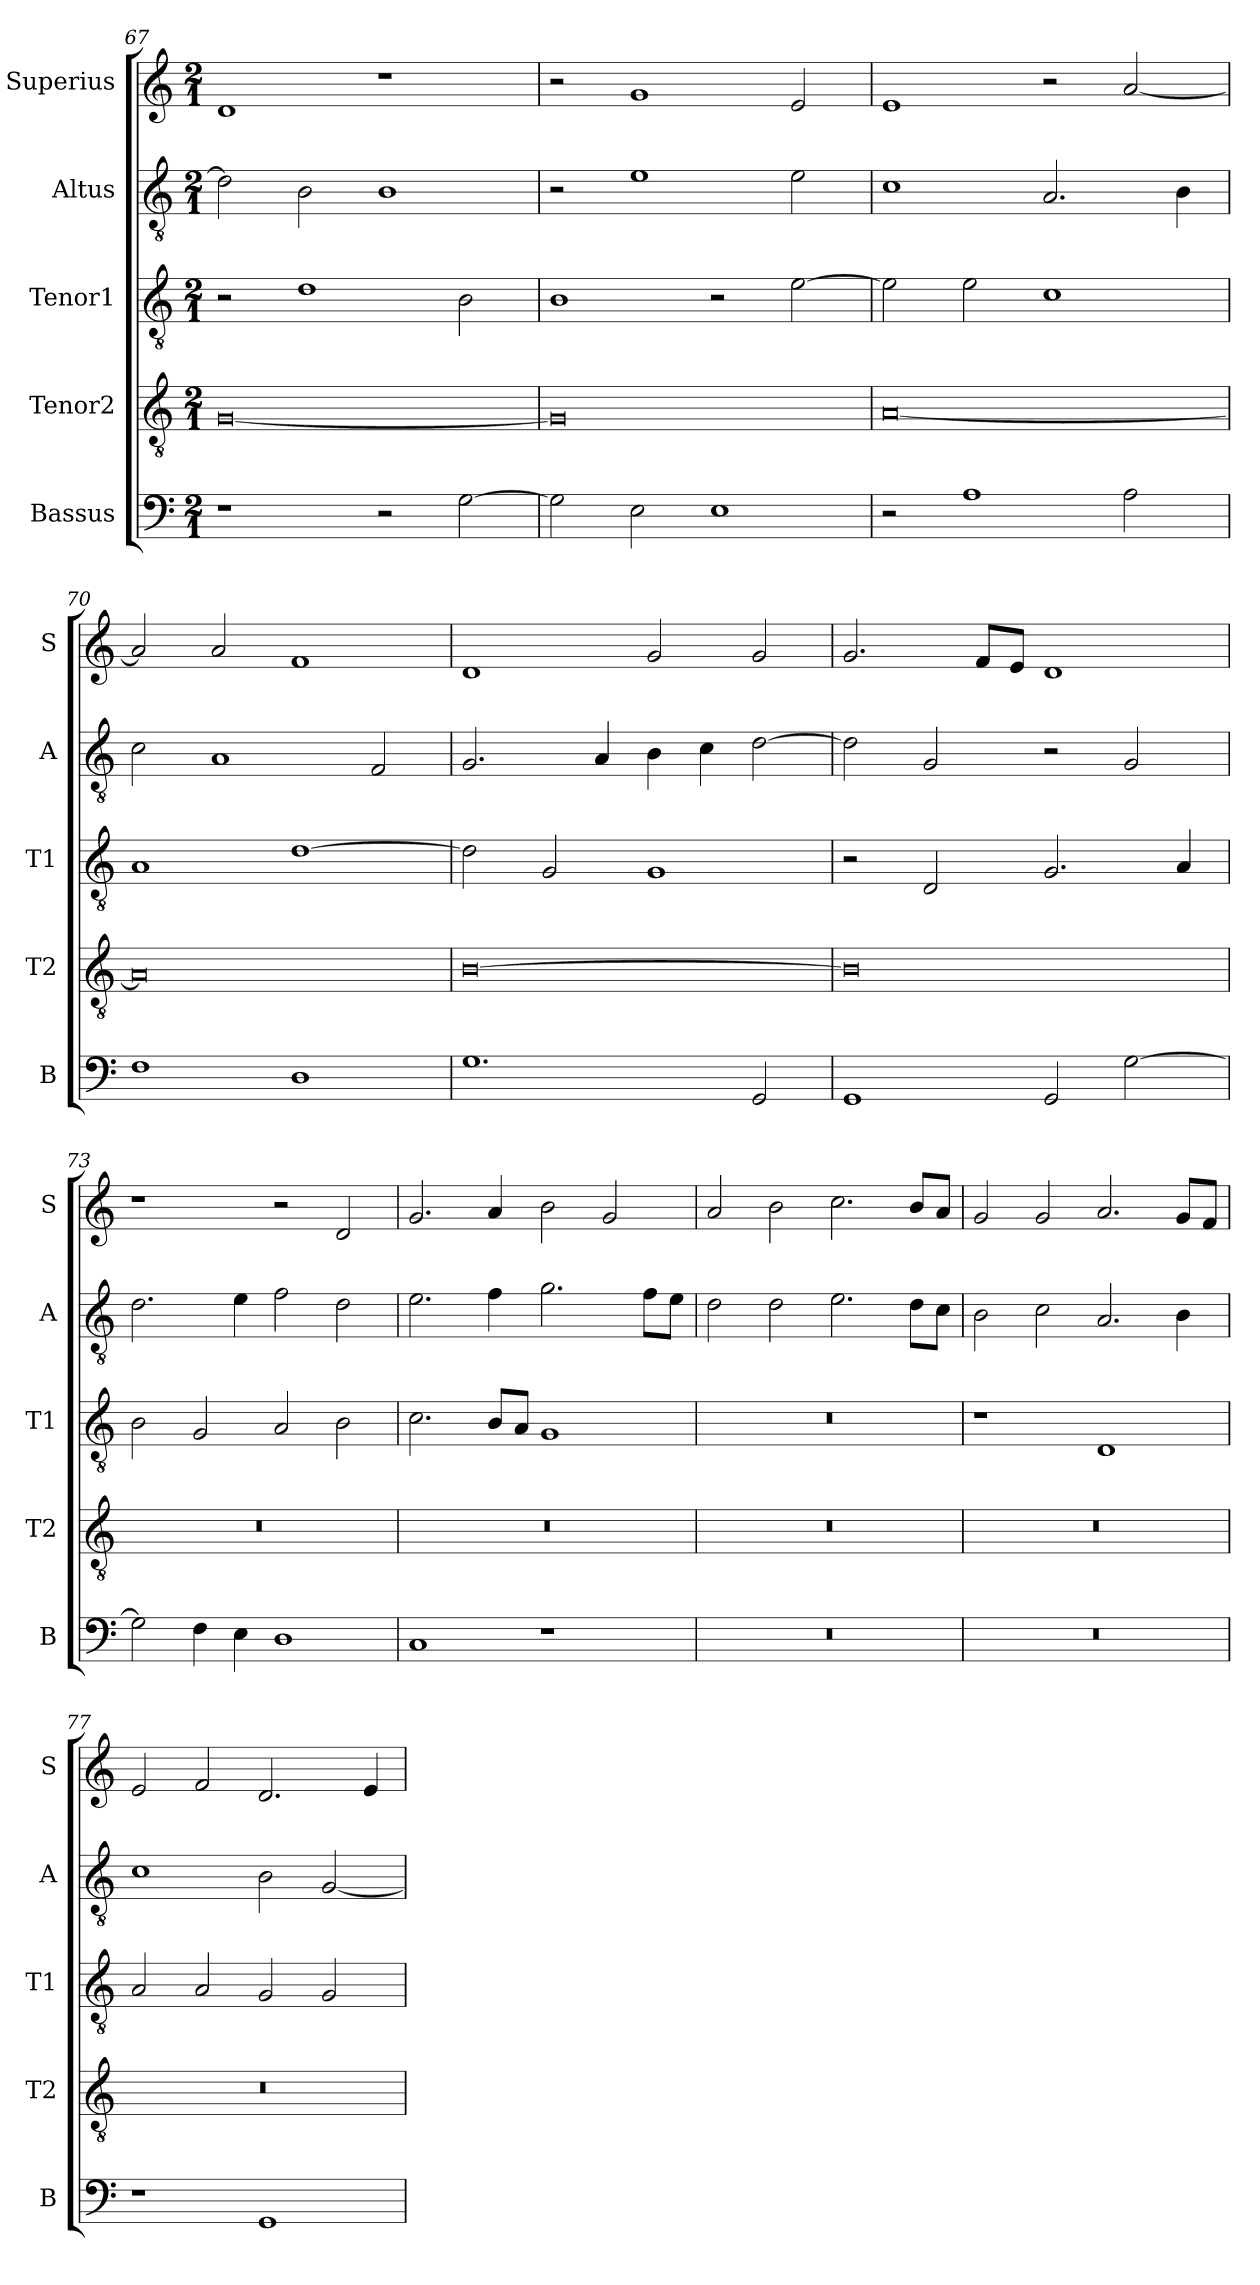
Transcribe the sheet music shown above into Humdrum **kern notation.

**kern	**kern	**kern	**kern	**kern
*part5	*part4	*part3	*part2	*part1
*staff5	*staff4	*staff3	*staff2	*staff1
*I"Bassus	*I"Tenor2	*I"Tenor1	*I"Altus	*I"Superius
*I'B	*I'T2	*I'T1	*I'A	*I'S
*clefF4	*clefGv2	*clefGv2	*clefGv2	*clefG2
*k[]	*k[]	*k[]	*k[]	*k[]
*M2/1	*M2/1	*M2/1	*M2/1	*M2/1
=67	=67	=67	=67	=67
1r	[0G	2r	2d\]	1d
.	.	1d	2B\	.
2r	.	.	1B	1r
[2G\	.	2B\	.	.
=68	=68	=68	=68	=68
2G\]	0G]	1B	2r	2r
2E\	.	.	1e	1g
1E	.	2r	.	.
.	.	[2e\	2e\	2e/
=69	=69	=69	=69	=69
2r	[0A	2e\]	1c	1e
1A	.	2e\	.	.
.	.	1c	2.A/	2r
2A\	.	.	.	[2a/
.	.	.	4B\	.
=70	=70	=70	=70	=70
1F	0A]	1A	2c\	2a/]
.	.	.	1A	2a/
1D	.	[1d	.	1f
.	.	.	2F/	.
=71	=71	=71	=71	=71
1.G	[0B	2d\]	2.G/	1d
.	.	2G/	.	.
.	.	.	4A/	.
.	.	1G	4B\	2g/
.	.	.	4c\	.
2GG/	.	.	[2d\	2g/
=72	=72	=72	=72	=72
1GG	0B]	2r	2d\]	2.g/
.	.	2D/	2G/	.
.	.	.	.	8f/L
.	.	.	.	8e/J
2GG/	.	2.G/	2r	1d
[2G\	.	.	2G/	.
.	.	4A/	.	.
=73	=73	=73	=73	=73
2G\]	0r	2B\	2.d\	1r
4F\	.	2G/	.	.
4E\	.	.	4e\	.
1D	.	2A/	2f\	2r
.	.	2B\	2d\	2d/
=74	=74	=74	=74	=74
1C	0r	2.c\	2.e\	2.g/
.	.	8B/L	4f\	4a/
.	.	8A/J	.	.
1r	.	1G	2.g\	2b\
.	.	.	.	2g/
.	.	.	8f\L	.
.	.	.	8e\J	.
=75	=75	=75	=75	=75
0r	0r	0r	2d\	2a/
.	.	.	2d\	2b\
.	.	.	2.e\	2.cc\
.	.	.	8d\L	8b/L
.	.	.	8c\J	8a/J
=76	=76	=76	=76	=76
0r	0r	1r	2B\	2g/
.	.	.	2c\	2g/
.	.	1D	2.A/	2.a/
.	.	.	4B\	8g/L
.	.	.	.	8f/J
=77	=77	=77	=77	=77
1r	0r	2A/	1c	2e/
.	.	2A/	.	2f/
1GG	.	2G/	2B\	2.d/
.	.	2G/	[2G/	.
.	.	.	.	4e/
=	=	=	=	=
*-	*-	*-	*-	*-
